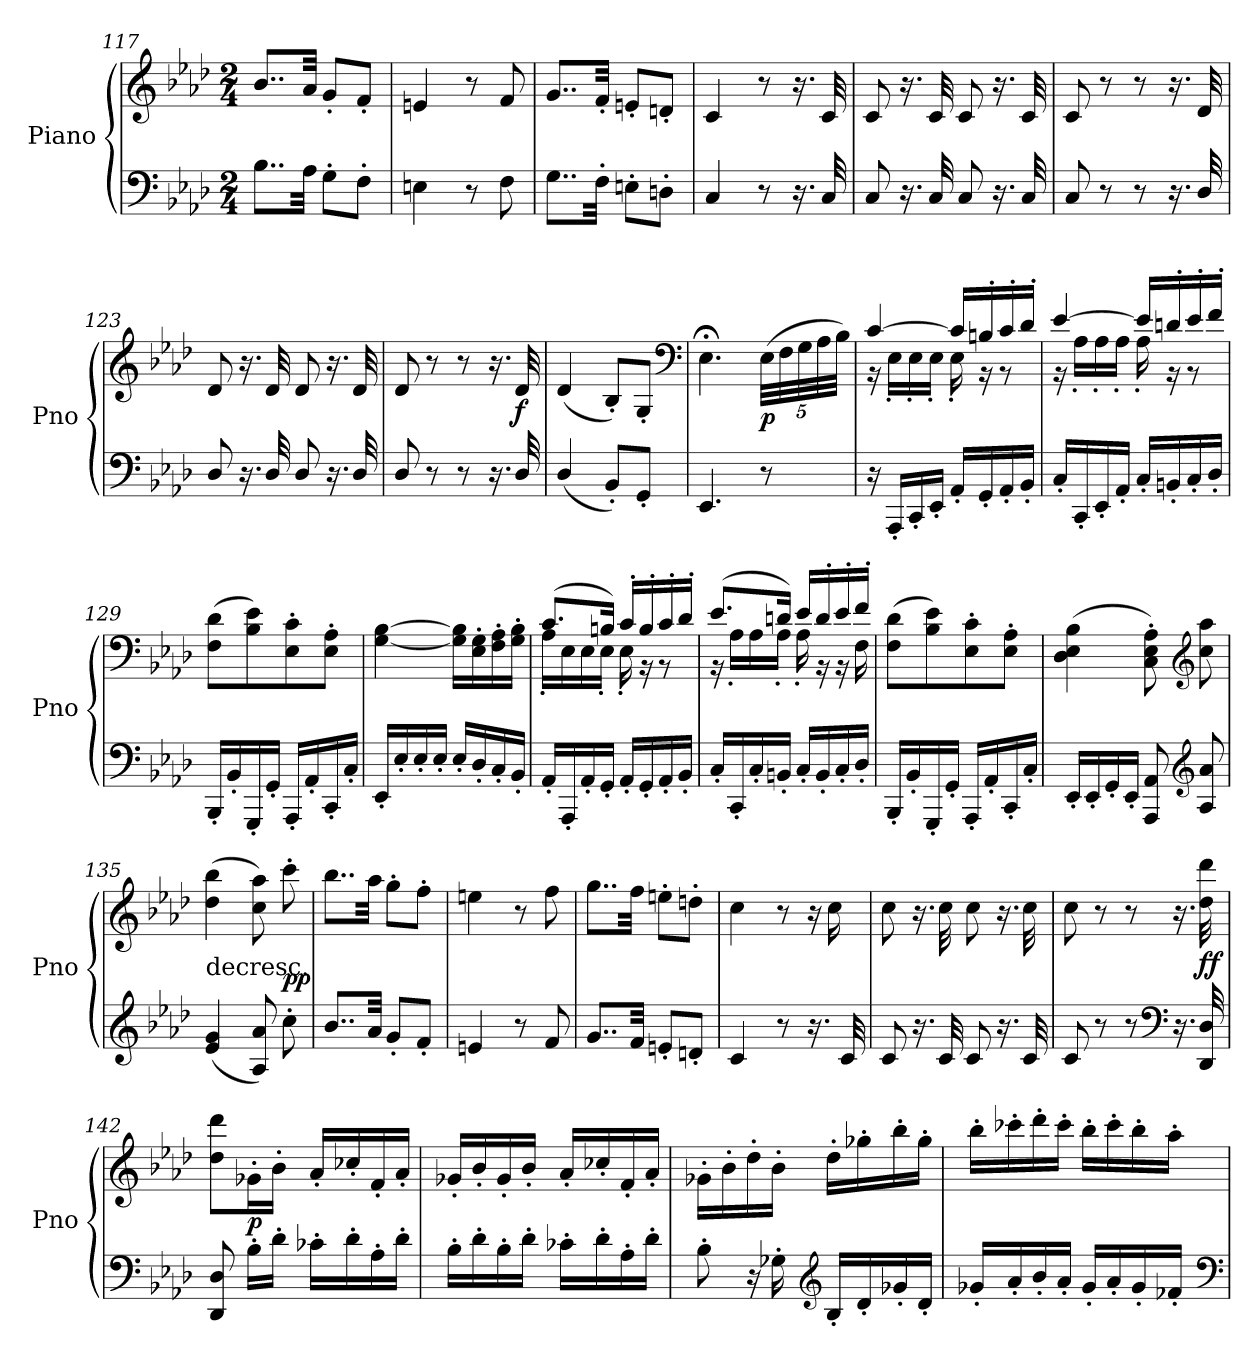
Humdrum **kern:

**kern	**kern	**dynam
*part1	*part1	*part1
*staff2	*staff1	*staff1/2
*I"Piano	*	*
*I'Pno	*	*
*clefF4	*clefG2	*
*k[b-e-a-d-]	*k[b-e-a-d-]	*
*A-:	*A-:	*
*M2/4	*M2/4	*
=117	=117	=117
8..B-\L	8..b-/L	.
32A-\Jkk	32a-/Jkk	.
8G'\L	8g'/L	.
8F'\J	8f'/J	.
=118	=118	=118
4En\	4en/	.
8r	8r	.
8F\	8f/	.
=119	=119	=119
8..G\L	8..g/L	.
32F'\Jkk	32f'/Jkk	.
8En'\L	8en'/L	.
8Dn'\J	8dn'/J	.
=120	=120	=120
4C/	4c/	.
8r	8r	.
16.r	16.r	.
32C/	32c/	.
=121	=121	=121
8C/	8c/	.
16.r	16.r	.
32C/	32c/	.
8C/	8c/	.
16.r	16.r	.
32C/	32c/	.
=122	=122	=122
8C/	8c/	.
8r	8r	.
8r	8r	.
16.r	16.r	.
32D-/	32d-/	.
=123	=123	=123
8D-/	8d-/	.
16.r	16.r	.
32D-/	32d-/	.
8D-/	8d-/	.
16.r	16.r	.
32D-/	32d-/	.
=124	=124	=124
8D-/	8d-/	.
8r	8r	.
8r	8r	.
16.r	16.r	.
32D-/	32d-/	f
=125	=125	=125
(4D-/	(4d-/	.
8BB-'/L)	8B-'/L)	.
8GG'/J	8G'/J	.
*	*clefF4	*
=126	=126	=126
4.EE-/	4.E-;<\	.
8r	(40E-\LLL	p
.	40F\	.
.	40G\	.
.	40A-\	.
.	40B-\JJJ)	.
=127	=127	=127
*	*^	*
16r	[4c/	16r	.
16AAA-'/LL	.	16E-'\LL	.
16CC'/	.	16E-'\	.
16EE-'/JJ	.	16E-'\JJ	.
16AA-'/LL	16c/LL]	16E-'\	.
16GG'/	16Bn'/	16r	.
16AA-'/	16c'/	8r	.
16BB-'/JJ	16d-'/JJ	.	.
=128	=128	=128	=128
16C'/LL	[4e-/	16r	.
16CC'/	.	16A-'\LL	.
16EE-'/	.	16A-'\	.
16AA-'/JJ	.	16A-'\JJ	.
16C'/LL	16e-/LL]	16A-'\	.
16BBn'/	16dn'/	16r	.
16C'/	16e-'/	8r	.
16D-'/JJ	16f'/JJ	.	.
*	*v	*v	*
=129	=129	=129
16BBB-'/LL	(8F\ 8d-\L	.
16BB-'/	.	.
16GGG'/	8B-\ 8e-\)	.
16GG'/JJ	.	.
16AAA-'/LL	8E-'\ 8c'\	.
16AA-'/	.	.
16CC'/	8E-'\ 8A-'\J	.
16C'/JJ	.	.
=130	=130	=130
16EE-'/LL	[4G\ [4B-\	.
16E-'/	.	.
16E-'/	.	.
16E-'/JJ	.	.
16E-'/LL	16G]\ 16B-]\LL	.
16D-'/	16E-'\ 16G'\	.
16C'/	16F'\ 16A-'\	.
16BB-'/JJ	16G'\ 16B-'\JJ	.
=131	=131	=131
*	*^	*
16AA-'/LL	(8.c/L	16A-'\LL	.
16AAA-'/	.	16E-\	.
16AA-'/	.	16E-\	.
16GG'/JJ	16Bn/Jk)	16E-'\JJ	.
16AA-'/LL	16c'/LL	16E-'\	.
16GG'/	16B'/	16r	.
16AA-'/	16c'/	8r	.
16BB-'/JJ	16d-'/JJ	.	.
=132	=132	=132	=132
16C'/LL	(8.e-/L	16r	.
16CC'/	.	16A-'\LL	.
16C'/	.	16A-\	.
16BBn'/JJ	16dn/Jk)	16A-'\JJ	.
16C'/LL	16e-/LL	16A-'\	.
16BB'/	16d'/	16r	.
16C'/	16e-'/	16r	.
16D-'/JJ	16f'/JJ	16F\	.
*	*v	*v	*
=133	=133	=133
16BBB-'/LL	(8F\ 8d-\L	.
16BB-'/	.	.
16GGG'/	8B-\ 8e-\)	.
16GG'/JJ	.	.
16AAA-'/LL	8E-'\ 8c'\	.
16AA-'/	.	.
16CC'/	8E-'\ 8A-'\J	.
16C'/JJ	.	.
=134	=134	=134
16EE-'/LL	(4D-\ 4E-\ 4B-\	.
16EE-'/	.	.
16GG'/	.	.
16EE-'/JJ	.	.
8AAA-/ 8AA-/	8C'\ 8E-'\ 8A-'\)	.
*clefG2	*clefG2	*
8A-/ 8a-/	8cc\ 8aa-\	.
=135	=135	=135
!	!LO:TX:c:t=decresc.	!
(4e-/ 4g/	(4dd-\ 4bb-\	.
8A-/ 8a-/)	8cc\ 8aa-\)	.
8cc'\	8ccc'\	pp
=136	=136	=136
8..b-/L	8..bb-\L	.
32a-/Jkk	32aa-\Jkk	.
8g'/L	8gg'\L	.
8f'/J	8ff'\J	.
=137	=137	=137
4en/	4een\	.
8r	8r	.
8f/	8ff\	.
=138	=138	=138
8..g/L	8..gg\L	.
32f/Jkk	32ff\Jkk	.
8en'/L	8een'\L	.
8dn'/J	8ddn'\J	.
=139	=139	=139
4c/	4cc\	.
8r	8r	.
16.r	16r	.
.	16cc\	.
32c/	.	.
=140	=140	=140
8c/	8cc\	.
16.r	16.r	.
32c/	32cc\	.
8c/	8cc\	.
16.r	16.r	.
32c/	32cc\	.
=141	=141	=141
8c/	8cc\	.
8r	8r	.
8r	8r	.
*clefF4	*	*
16.r	16.r	.
32DD-/ 32D-/	32dd-\ 32ddd-\	ff
=142	=142	=142
8DD-/ 8D-/	8dd-\ 8ddd-\L	.
16B-'\LL	16g-X'\L	p
16d-'\JJ	16b-'\JJ	.
16c-X'\LL	16a-'/LL	.
16d-'\	16cc-X'/	.
16A-'\	16f'/	.
16d-'\JJ	16a-'/JJ	.
=143	=143	=143
16B-'\LL	16g-X'/LL	.
16d-'\	16b-'/	.
16B-'\	16g-'/	.
16d-'\JJ	16b-'/JJ	.
16c-X'\LL	16a-'/LL	.
16d-'\	16cc-X'/	.
16A-'\	16f'/	.
16d-'\JJ	16a-'/JJ	.
=144	=144	=144
8B-'\	16g-X'\LL	.
.	16b-'\	.
16r	16dd-'\	.
16G-X'\	16b-'\JJ	.
*clefG2	*	*
16B-'/LL	16dd-'\LL	.
16d-'/	16gg-X'\	.
16g-X'/	16bb-'\	.
16d-'/JJ	16gg-'\JJ	.
=145	=145	=145
16g-X'/LL	16bb-'\LL	.
16a-'/	16ccc-X'\	.
16b-'/	16ddd-'\	.
16a-'/JJ	16ccc-'\JJ	.
16g-'/LL	16bb-'\LL	.
16a-'/	16ccc-'\	.
16g-'/	16bb-'\	.
16f-X'/JJ	16aa-'\JJ	.
*clefF4	*	*
=	=	=
*-	*-	*-
